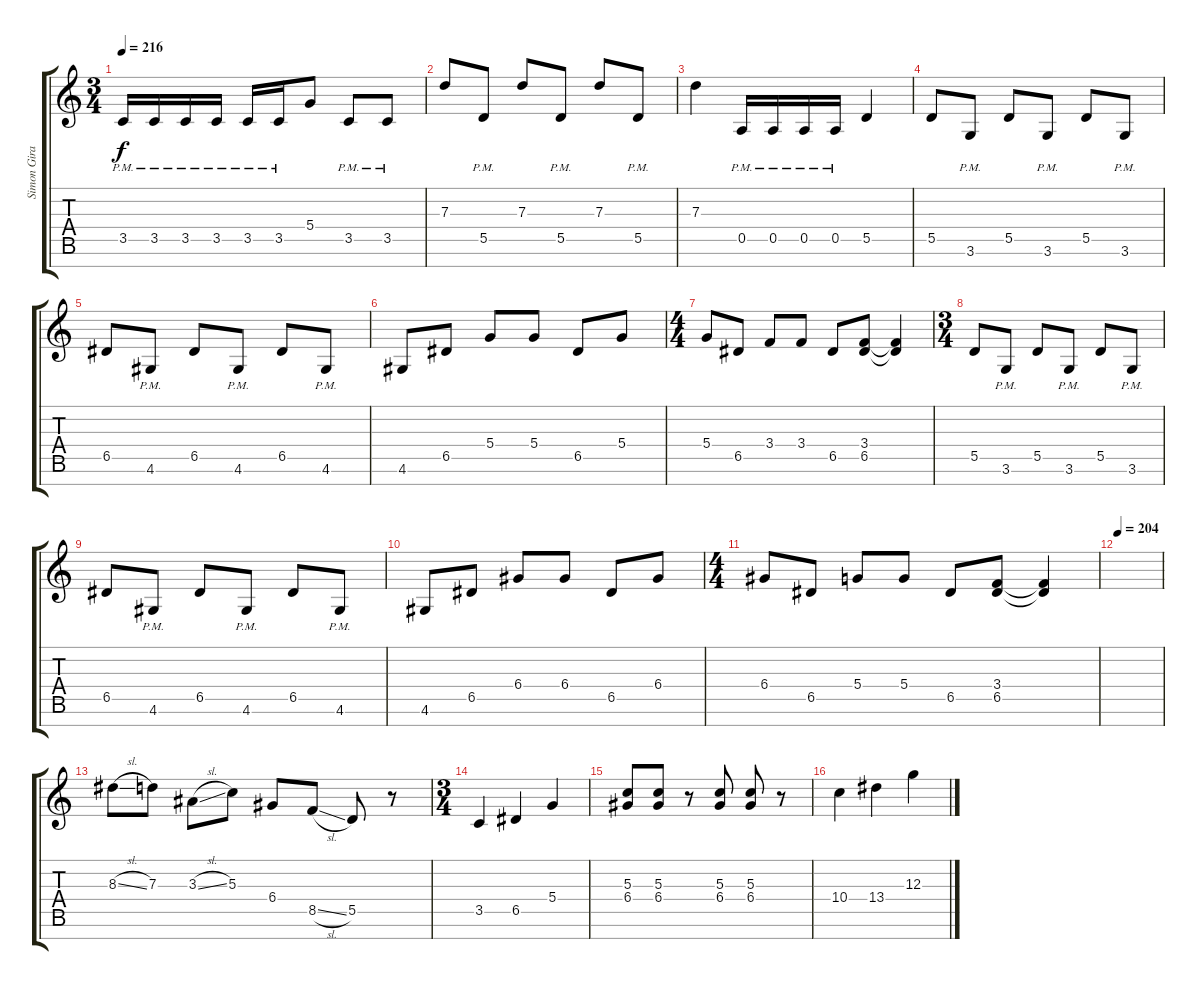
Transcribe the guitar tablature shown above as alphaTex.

\track ("Simon Girard" "Simon Gira") {instrument distortionguitar}
\staff {score tabs}
\tuning (E4 B3 G3 D3 A2 E2 B1) {hide}
\ts (3 4)
\tempo 216
\clef g2
\ks c
3.5{pm}.16{dy f} 3.5{pm}.16 3.5{pm}.16 3.5{pm}.16 3.5{pm}.16 3.5{pm}.16 5.4.8 3.5{pm}.8 3.5{pm}.8 |
7.3.8 5.5{pm}.8 7.3.8 5.5{pm}.8 7.3.8 5.5{pm}.8 |
7.3.4 0.5{pm}.16 0.5{pm}.16 0.5{pm}.16 0.5{pm}.16 5.5.4 |
5.5.8 3.6{pm}.8 5.5.8 3.6{pm}.8 5.5.8 3.6{pm}.8 |
6.5.8 4.6{pm}.8 6.5.8 4.6{pm}.8 6.5.8 4.6{pm}.8 |
4.6.8 6.5.8 5.4.8 5.4.8 6.5.8 5.4.8 |
\ts (4 4)
5.4.8 6.5.8 3.4.8 3.4.8 6.5.8 (3.4 6.5).8 (3.4{t} 6.5{t}).4 |
\ts (3 4)
5.5.8 3.6{pm}.8 5.5.8 3.6{pm}.8 5.5.8 3.6{pm}.8 |
6.5.8 4.6{pm}.8 6.5.8 4.6{pm}.8 6.5.8 4.6{pm}.8 |
4.6.8 6.5.8 6.4.8 6.4.8 6.5.8 6.4.8 |
\ts (4 4)
6.4.8 6.5.8 5.4.8 5.4.8 6.5.8 (3.4 6.5).8 (3.4{t} 6.5{t}).4 |
\tempo 204
|
8.3{sl}.8 7.3.8 3.3{sl}.8 5.3.8 6.4.8 8.5{sl}.8 5.5.8 r.8 |
\ts (3 4)
3.5.4 6.5.4 5.4.4 |
(5.3 6.4).8 (5.3 6.4).8 r.8 (5.3 6.4).8 (5.3 6.4).8 r.8 |
10.4.4 13.4.4 12.3.4
